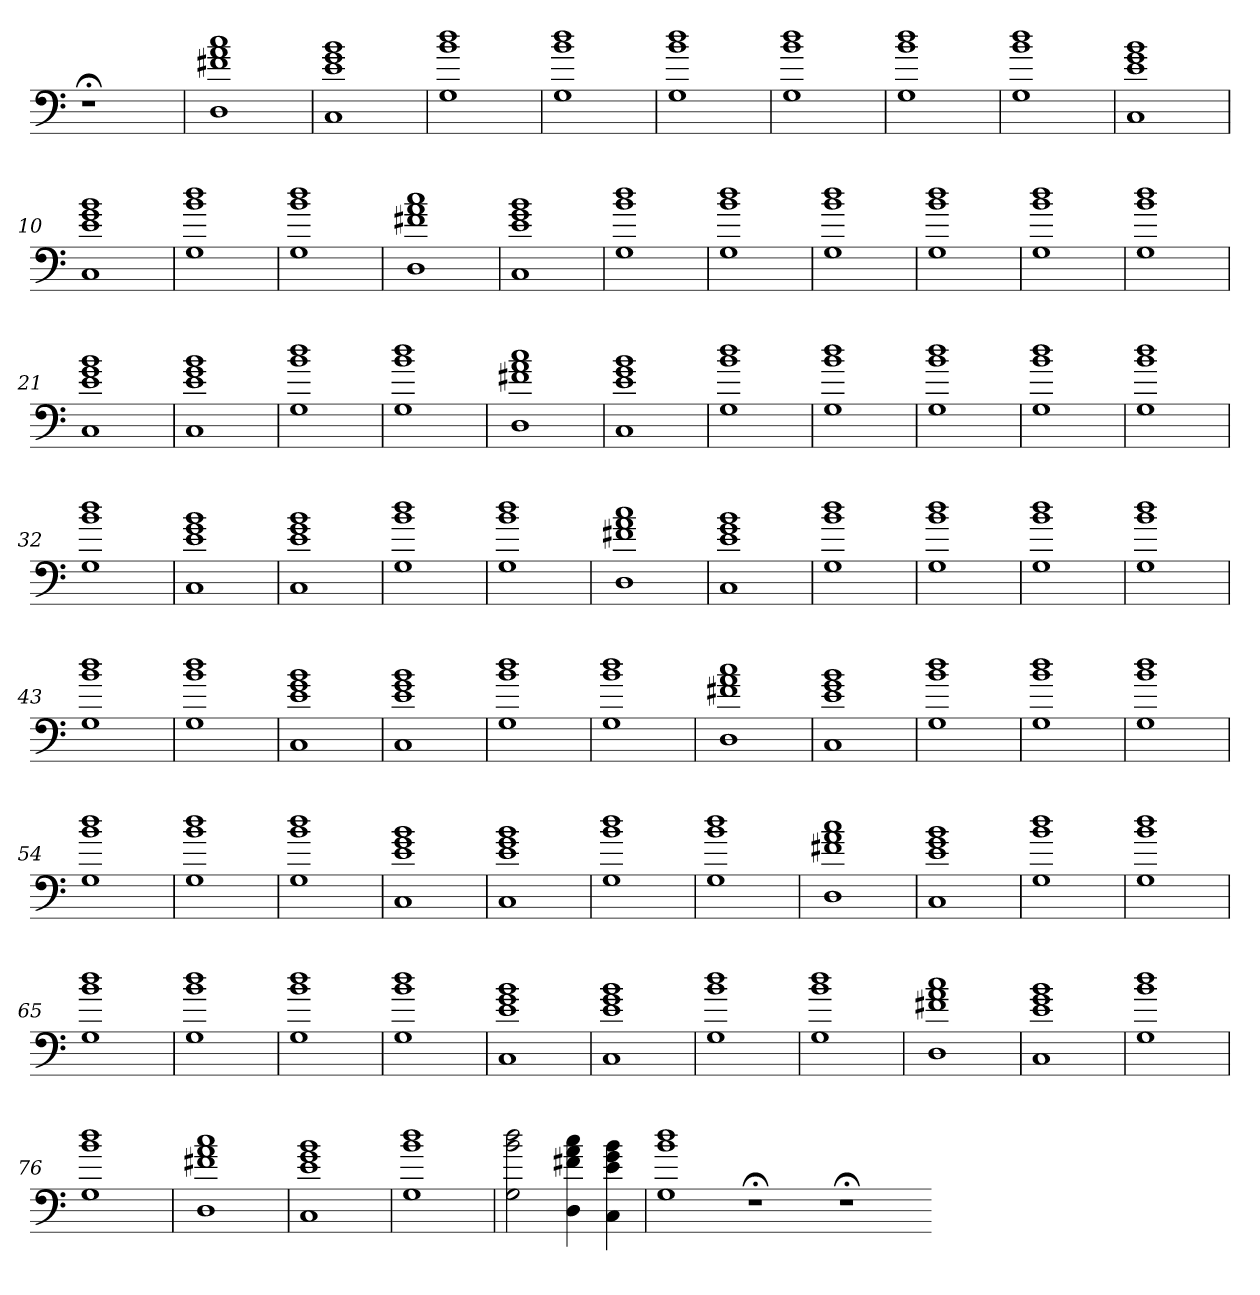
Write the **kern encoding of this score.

**kern
*part1
*staff1
=
1r;<
=1
1D 1f#X 1a 1cc
=2
1C 1e 1g 1b
=3
1G 1b 1dd
=4
1G 1b 1dd
=5
1G 1b 1dd
=6
1G 1b 1dd
=7
1G 1b 1dd
=8
1G 1b 1dd
=9
1C 1e 1g 1b
=10
1C 1e 1g 1b
=11
1G 1b 1dd
=12
1G 1b 1dd
=13
1D 1f#X 1a 1cc
=14
1C 1e 1g 1b
=15
1G 1b 1dd
=16
1G 1b 1dd
=17
1G 1b 1dd
=18
1G 1b 1dd
=19
1G 1b 1dd
=20
1G 1b 1dd
=21
1C 1e 1g 1b
=22
1C 1e 1g 1b
=23
1G 1b 1dd
=24
1G 1b 1dd
=25
1D 1f#X 1a 1cc
=26
1C 1e 1g 1b
=27
1G 1b 1dd
=28
1G 1b 1dd
=29
1G 1b 1dd
=30
1G 1b 1dd
=31
1G 1b 1dd
=32
1G 1b 1dd
=33
1C 1e 1g 1b
=34
1C 1e 1g 1b
=35
1G 1b 1dd
=36
1G 1b 1dd
=37
1D 1f#X 1a 1cc
=38
1C 1e 1g 1b
=39
1G 1b 1dd
=40
1G 1b 1dd
=41
1G 1b 1dd
=42
1G 1b 1dd
=43
1G 1b 1dd
=44
1G 1b 1dd
=45
1C 1e 1g 1b
=46
1C 1e 1g 1b
=47
1G 1b 1dd
=48
1G 1b 1dd
=49
1D 1f#X 1a 1cc
=50
1C 1e 1g 1b
=51
1G 1b 1dd
=52
1G 1b 1dd
=53
1G 1b 1dd
=54
1G 1b 1dd
=55
1G 1b 1dd
=56
1G 1b 1dd
=57
1C 1e 1g 1b
=58
1C 1e 1g 1b
=59
1G 1b 1dd
=60
1G 1b 1dd
=61
1D 1f#X 1a 1cc
=62
1C 1e 1g 1b
=63
1G 1b 1dd
=64
1G 1b 1dd
=65
1G 1b 1dd
=66
1G 1b 1dd
=67
1G 1b 1dd
=68
1G 1b 1dd
=69
1C 1e 1g 1b
=70
1C 1e 1g 1b
=71
1G 1b 1dd
=72
1G 1b 1dd
=73
1D 1f#X 1a 1cc
=74
1C 1e 1g 1b
=75
1G 1b 1dd
=76
1G 1b 1dd
=77
1D 1f#X 1a 1cc
=78
1C 1e 1g 1b
=79
1G 1b 1dd
=80
2G 2b 2dd
4D 4f#X 4a 4cc
4C 4e 4g 4b
=81
1G 1b 1dd
1r;<
1r;<
=-
*-
